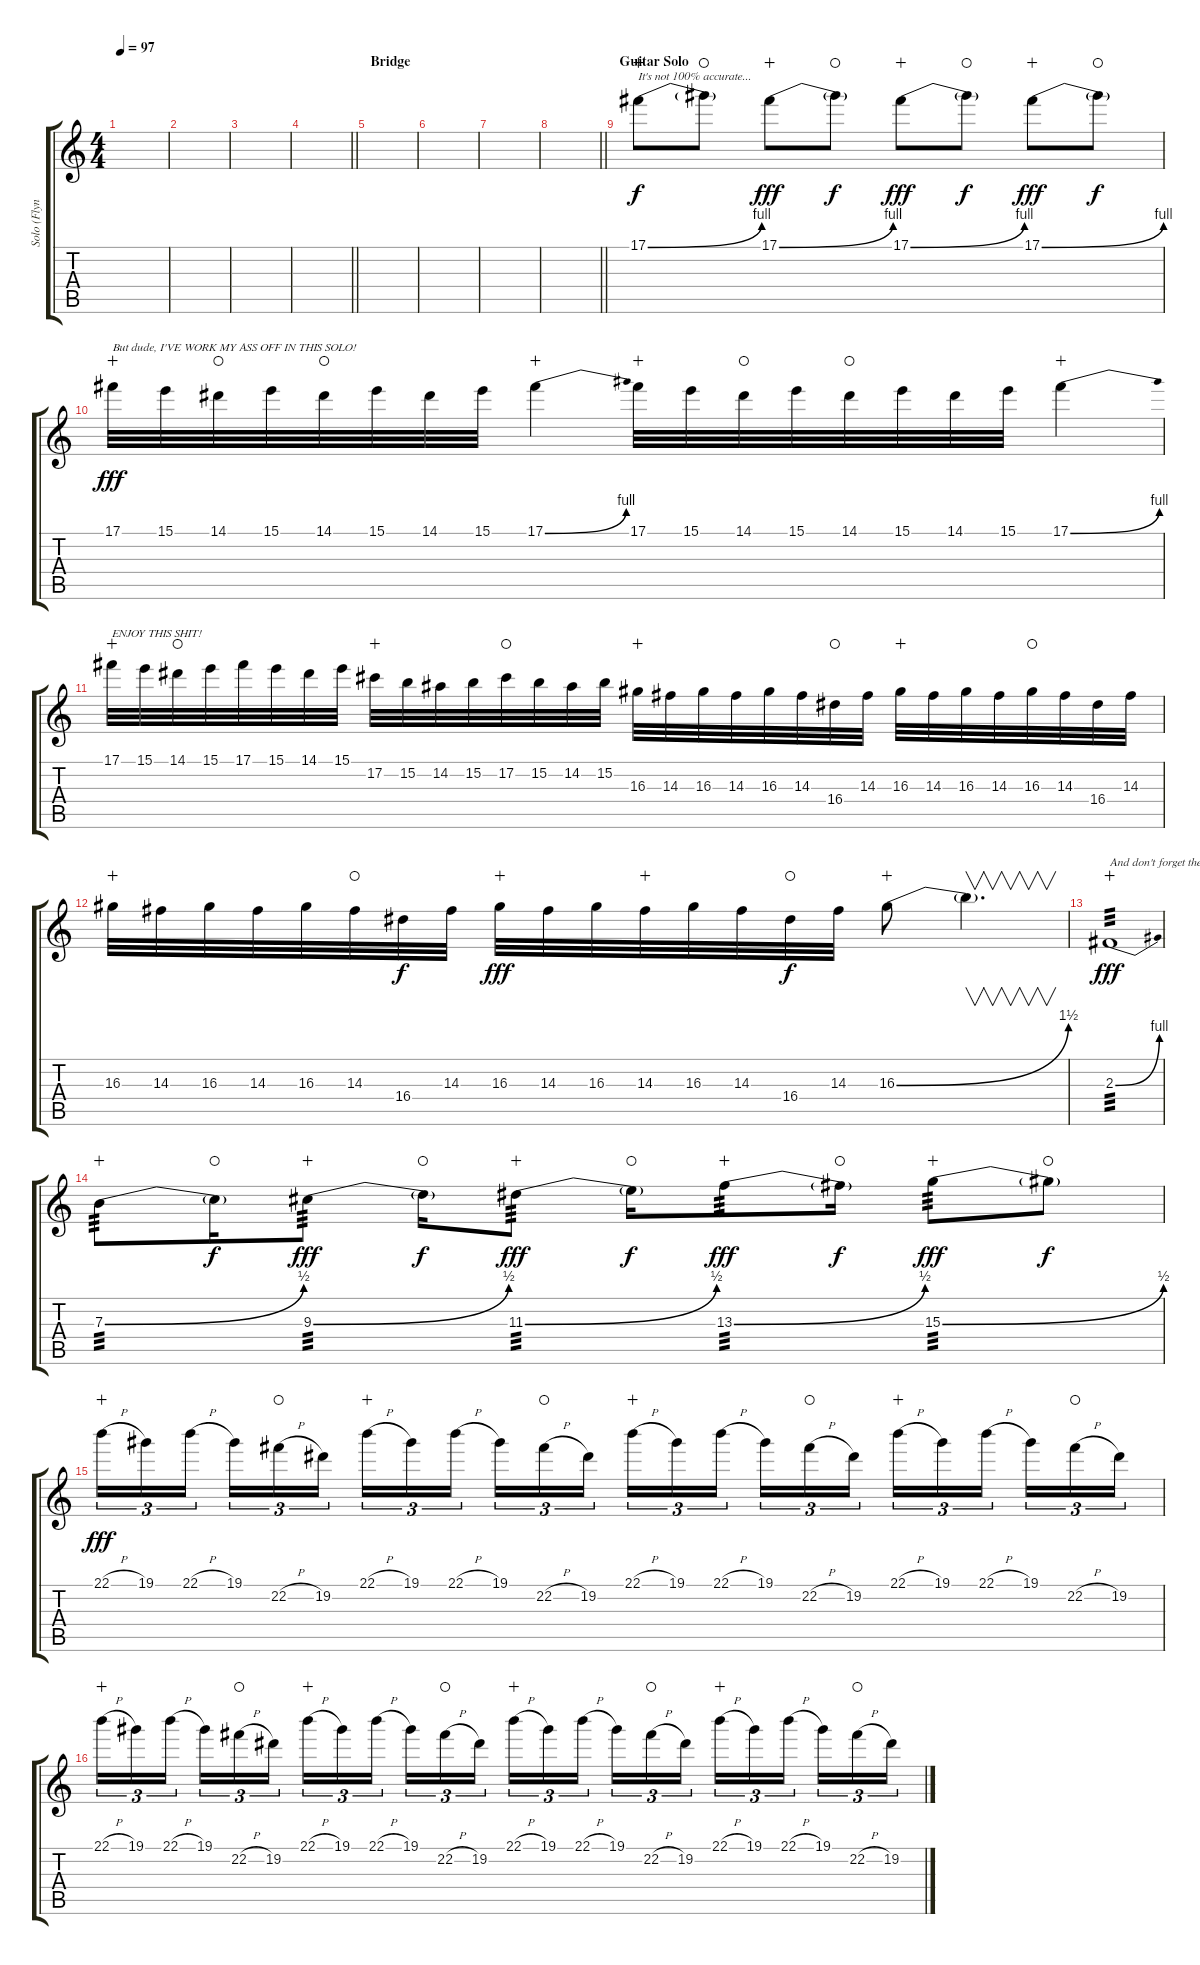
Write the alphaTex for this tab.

\track ("Solo (Flynn)" "Solo (Flyn") {instrument distortionguitar}
\staff {score tabs}
\tuning (Db4 Ab3 E3 B2 Gb2 B1) {hide}
\ts (4 4)
\tempo 97
\clef g2
\ks c
|
|
|
\barLineRight lightlight
|
\section ("" "Bridge")
|
|
|
\barLineRight lightlight
|
\section ("" "Guitar Solo")
17.1{be (bend 0 0 60 4)}.8{txt "It's not 100% accurate..." wahc} 17.1{t}.8{dy f waho} 17.1{be (bend 0 0 60 4)}.8{dy fff wahc} 17.1{t}.8{dy f waho} 17.1{be (bend 0 0 60 4)}.8{dy fff wahc} 17.1{t}.8{dy f waho} 17.1{be (bend 0 0 60 4)}.8{dy fff wahc} 17.1{t}.8{dy f waho} |
17.1.32{txt "But dude, I'VE WORK MY ASS OFF IN THIS SOLO!" dy fff wahc} 15.1.32 14.1.32{waho} 15.1.32 14.1.32{waho} 15.1.32 14.1.32 15.1.32 17.1{be (bend 0 0 60 4)}.4{wahc} 17.1.32{wahc} 15.1.32 14.1.32{waho} 15.1.32 14.1.32{waho} 15.1.32 14.1.32 15.1.32 17.1{be (bend 0 0 60 4)}.4{wahc} |
17.1.32{txt "ENJOY THIS SHIT!" wahc} 15.1.32 14.1.32{waho} 15.1.32 17.1.32 15.1.32 14.1.32 15.1.32 17.2.32{wahc} 15.2.32 14.2.32 15.2.32 17.2.32{waho} 15.2.32 14.2.32 15.2.32 16.3.32{wahc} 14.3.32 16.3.32 14.3.32 16.3.32 14.3.32 16.4.32{waho} 14.3.32 16.3.32{wahc} 14.3.32 16.3.32 14.3.32 16.3.32{waho} 14.3.32 16.4.32 14.3.32 |
16.3.32{wahc} 14.3.32 16.3.32 14.3.32 16.3.32 14.3.32{waho} 16.4.32{dy f} 14.3.32 16.3.32{dy fff wahc} 14.3.32 16.3.32 14.3.32{wahc} 16.3.32 14.3.32 16.4.32{dy f waho} 14.3.32 16.3{be (bend 0 0 60 6)}.8{wahc} 16.3{t}.4{v d} |
2.3{be (bend 0 0 60 4)}.1{txt "And don't forget the fuckin' wah pedal :D" tp 3 dy fff wahc} |
7.3{be (bend 0 0 60 2)}.8{tp 3 wahc} 7.3{t}.16{dy f waho} 9.3{be (bend 0 0 60 2)}.8{tp 3 dy fff wahc} 9.3{t}.16{dy f waho} 11.3{be (bend 0 0 60 2)}.8{tp 3 dy fff wahc} 11.3{t}.16{dy f waho} 13.3{be (bend 0 0 60 2)}.8{tp 3 dy fff wahc} 13.3{t}.16{dy f waho} 15.3{be (bend 0 0 60 2)}.8{tp 3 dy fff wahc} 15.3{t}.8{dy f waho} |
22.1{h}.16{tu (3 2) dy fff wahc} 19.1.16{tu (3 2)} 22.1{h}.16{tu (3 2) beam splitsecondary} 19.1.16{tu (3 2)} 22.2{h}.16{tu (3 2) waho} 19.2.16{tu (3 2)} 22.1{h}.16{tu (3 2) wahc} 19.1.16{tu (3 2)} 22.1{h}.16{tu (3 2) beam splitsecondary} 19.1.16{tu (3 2)} 22.2{h}.16{tu (3 2) waho} 19.2.16{tu (3 2)} 22.1{h}.16{tu (3 2) wahc} 19.1.16{tu (3 2)} 22.1{h}.16{tu (3 2) beam splitsecondary} 19.1.16{tu (3 2)} 22.2{h}.16{tu (3 2) waho} 19.2.16{tu (3 2)} 22.1{h}.16{tu (3 2) wahc} 19.1.16{tu (3 2)} 22.1{h}.16{tu (3 2) beam splitsecondary} 19.1.16{tu (3 2)} 22.2{h}.16{tu (3 2) waho} 19.2.16{tu (3 2)} |
22.1{h}.16{tu (3 2) wahc} 19.1.16{tu (3 2)} 22.1{h}.16{tu (3 2) beam splitsecondary} 19.1.16{tu (3 2)} 22.2{h}.16{tu (3 2) waho} 19.2.16{tu (3 2)} 22.1{h}.16{tu (3 2) wahc} 19.1.16{tu (3 2)} 22.1{h}.16{tu (3 2) beam splitsecondary} 19.1.16{tu (3 2)} 22.2{h}.16{tu (3 2) waho} 19.2.16{tu (3 2)} 22.1{h}.16{tu (3 2) wahc} 19.1.16{tu (3 2)} 22.1{h}.16{tu (3 2) beam splitsecondary} 19.1.16{tu (3 2)} 22.2{h}.16{tu (3 2) waho} 19.2.16{tu (3 2)} 22.1{h}.16{tu (3 2) wahc} 19.1.16{tu (3 2)} 22.1{h}.16{tu (3 2) beam splitsecondary} 19.1.16{tu (3 2)} 22.2{h}.16{tu (3 2) waho} 19.2.16{tu (3 2)}
